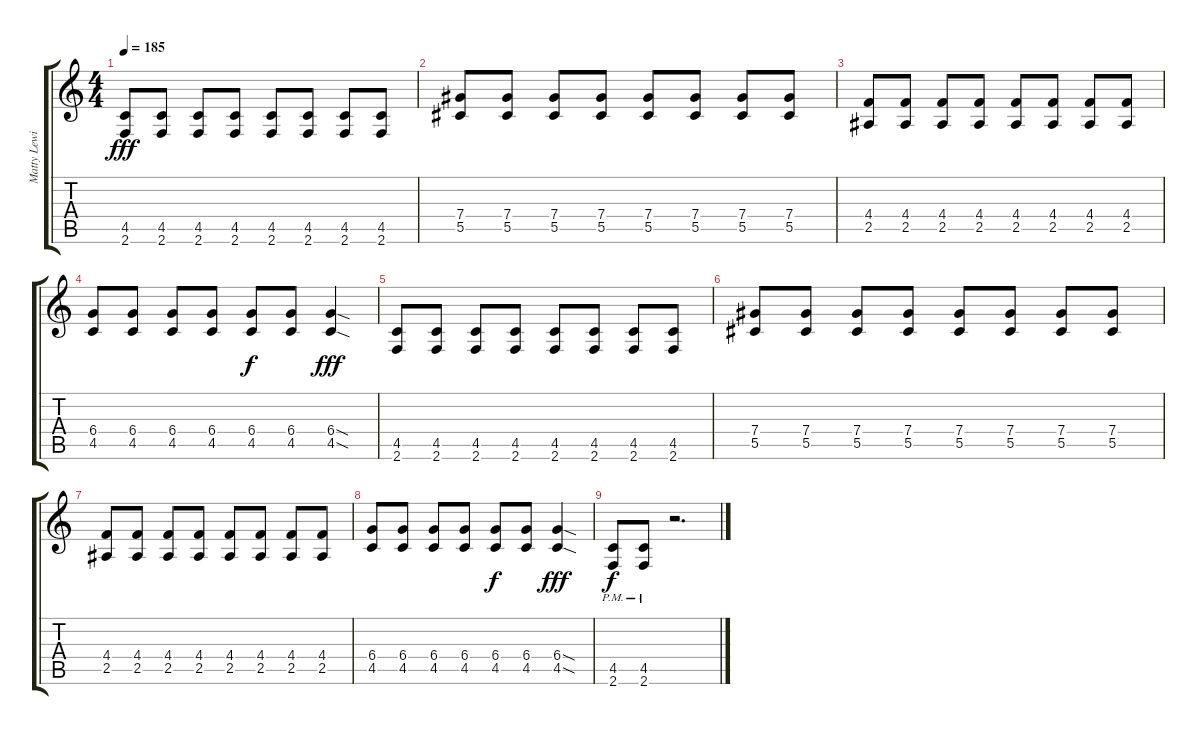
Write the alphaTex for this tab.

\track ("Matty Lewis" "Matty Lewi") {instrument overdrivenguitar}
\staff {score tabs}
\tuning (Eb4 Bb3 Gb3 Db3 Ab2 Eb2) {hide}
\ts (4 4)
\tempo 185
\clef g2
\ks c
(4.5 2.6).8{dy fff} (4.5 2.6).8 (4.5 2.6).8 (4.5 2.6).8 (4.5 2.6).8 (4.5 2.6).8 (4.5 2.6).8 (4.5 2.6).8 |
(7.4 5.5).8 (7.4 5.5).8 (7.4 5.5).8 (7.4 5.5).8 (7.4 5.5).8 (7.4 5.5).8 (7.4 5.5).8 (7.4 5.5).8 |
(4.4 2.5).8 (4.4 2.5).8 (4.4 2.5).8 (4.4 2.5).8 (4.4 2.5).8 (4.4 2.5).8 (4.4 2.5).8 (4.4 2.5).8 |
(6.4 4.5).8 (6.4 4.5).8 (6.4 4.5).8 (6.4 4.5).8 (6.4 4.5).8{dy f} (6.4 4.5).8 (6.4{sod} 4.5{sod}).4{dy fff} |
(4.5 2.6).8 (4.5 2.6).8 (4.5 2.6).8 (4.5 2.6).8 (4.5 2.6).8 (4.5 2.6).8 (4.5 2.6).8 (4.5 2.6).8 |
(7.4 5.5).8 (7.4 5.5).8 (7.4 5.5).8 (7.4 5.5).8 (7.4 5.5).8 (7.4 5.5).8 (7.4 5.5).8 (7.4 5.5).8 |
(4.4 2.5).8 (4.4 2.5).8 (4.4 2.5).8 (4.4 2.5).8 (4.4 2.5).8 (4.4 2.5).8 (4.4 2.5).8 (4.4 2.5).8 |
(6.4 4.5).8 (6.4 4.5).8 (6.4 4.5).8 (6.4 4.5).8 (6.4 4.5).8{dy f} (6.4 4.5).8 (6.4{sod} 4.5{sod}).4{dy fff} |
(4.5{pm} 2.6{pm}).8{dy f} (4.5{pm} 2.6{pm}).8 r.2{d}
